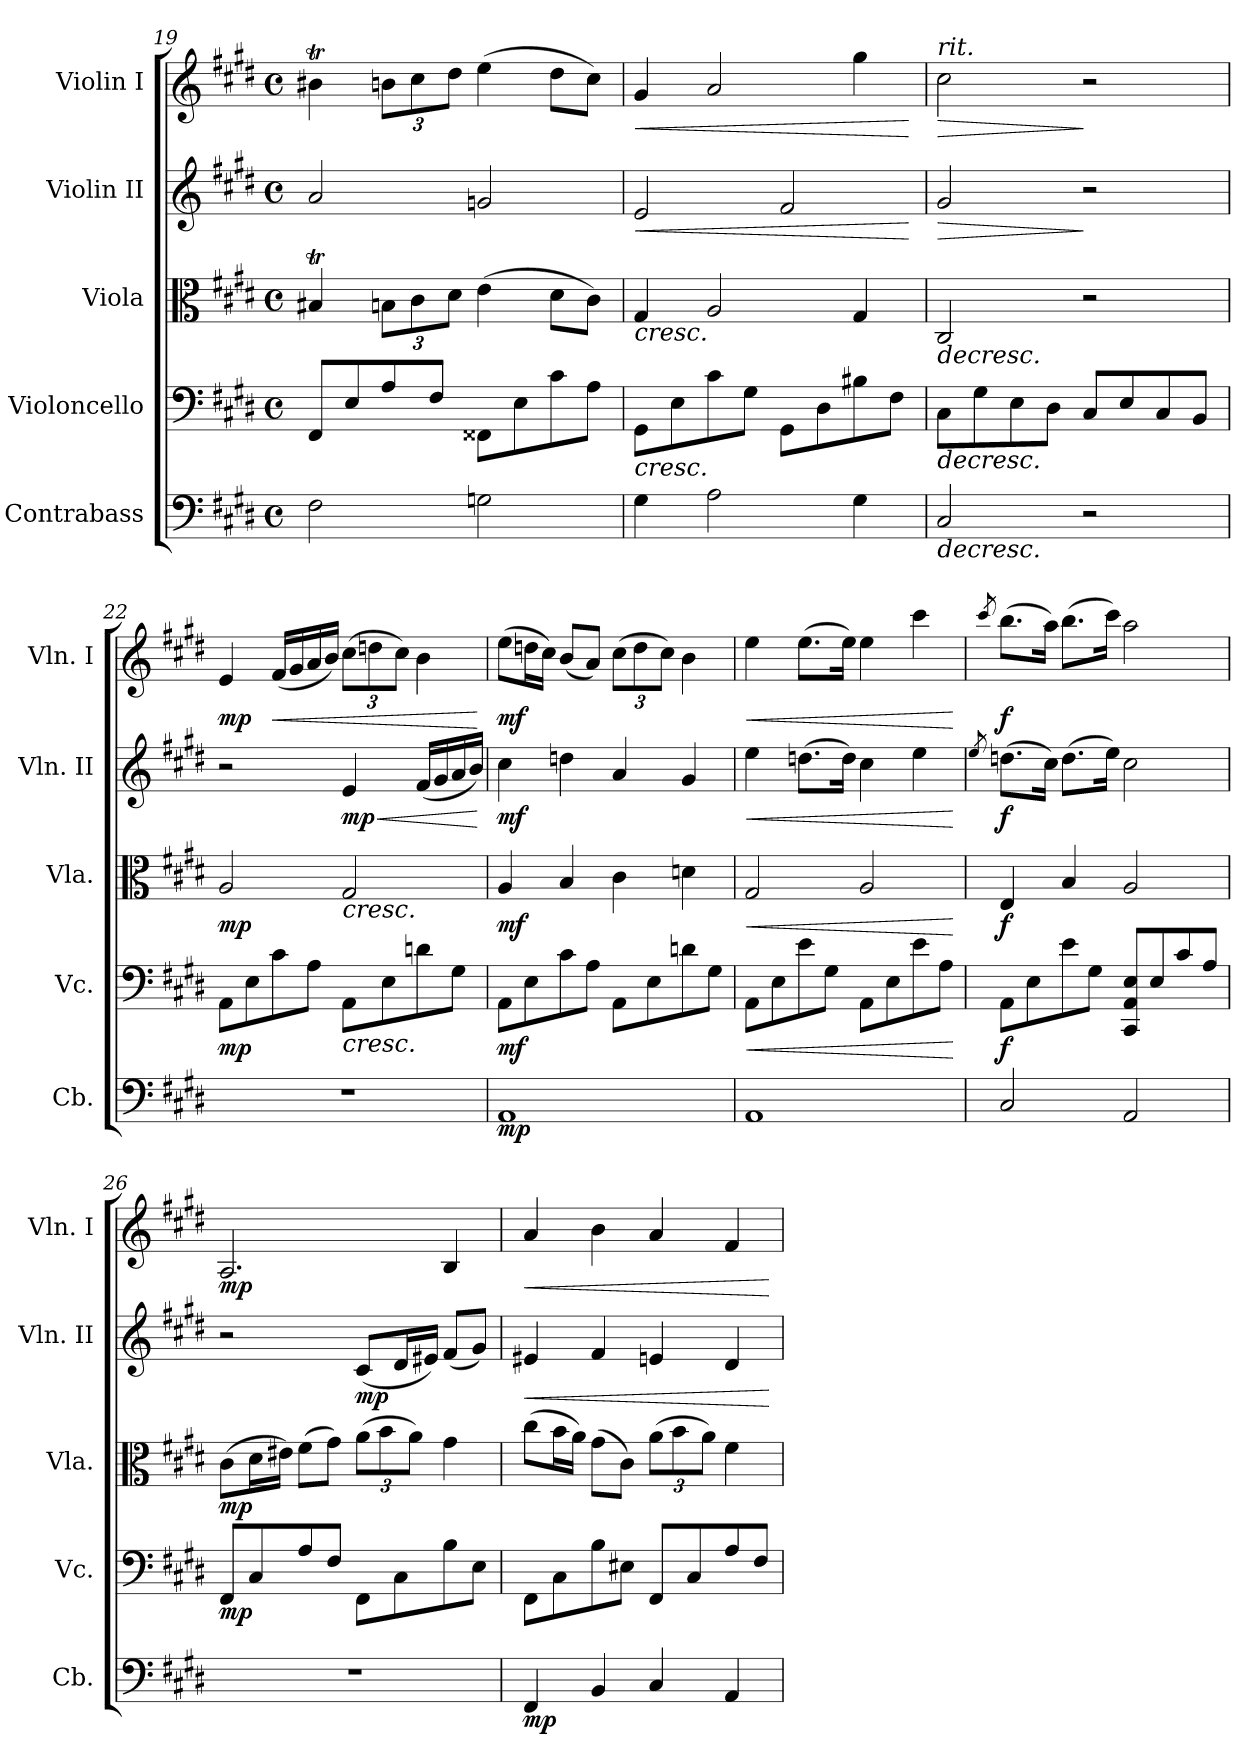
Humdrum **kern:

**kern	**dynam	**kern	**dynam	**kern	**dynam	**kern	**dynam	**kern	**dynam
*part5	*part5	*part4	*part4	*part3	*part3	*part2	*part2	*part1	*part1
*staff5	*staff5	*staff4	*staff4	*staff3	*staff3	*staff2	*staff2	*staff1	*staff1
*I"Contrabass	*	*I"Violoncello	*	*I"Viola	*	*I"Violin II	*	*I"Violin I	*
*I'Cb.	*	*I'Vc.	*	*I'Vla.	*	*I'Vln. II	*	*I'Vln. I	*
!!LO:LB:g=z
*clefF4	*	*clefF4	*	*clefC3	*	*clefG2	*	*clefG2	*
*ITrd7c12	*	*	*	*	*	*	*	*	*
*k[f#c#g#d#]	*	*k[f#c#g#d#]	*	*k[f#c#g#d#]	*	*k[f#c#g#d#]	*	*k[f#c#g#d#]	*
*M4/4	*	*M4/4	*	*M4/4	*	*M4/4	*	*M4/4	*
*met(c)	*	*met(c)	*	*met(c)	*	*met(c)	*	*met(c)	*
=19	=19	=19	=19	=19	=19	=19	=19	=19	=19
2FF#\	.	8FF#/L	.	4B#Xt/	.	2a/	.	4b#Xt\	.
.	.	8E/	.	.	.	.	.	.	.
*	*	*	*	*Xbrackettup	*	*	*	*Xbrackettup	*
.	.	8A/	.	12Bn\L	.	.	.	12bn\L	.
.	.	.	.	12c#\	.	.	.	12cc#\	.
.	.	8F#/J	.	.	.	.	.	.	.
.	.	.	.	12d#\J	.	.	.	12dd#\J	.
2GGn\	.	8FF##X\L	.	(4e\	.	2gn/	.	(4ee\	.
.	.	8E\	.	.	.	.	.	.	.
.	.	8c#\	.	8d#\L	.	.	.	8dd#\L	.
.	.	8A\J	.	8c#\J)	.	.	.	8cc#\J)	.
=20	=20	=20	=20	=20	=20	=20	=20	=20	=20
!	!	!	!LO:HP:b	!	!LO:HP:b	!	!LO:HP:b	!	!LO:HP:b
4GG#\	.	8GG#\L	<	4G#/	<	2e/	<	4g#/	<
.	.	8E\	.	.	.	.	.	.	.
2AA\	.	8c#\	.	2A/	.	.	.	2a/	.
.	.	8G#\J	.	.	.	.	.	.	.
.	.	8GG#\L	.	.	.	2f#/	.	.	.
.	.	8D#\	.	.	.	.	.	.	.
4GG#\	.	8B#X\	.	4G#/	.	.	.	4gg#\	.
.	.	8F#\J	.	.	.	.	.	.	.
.	.	.	.	.	.	.	[	.	[
=21	=21	=21	=21	=21	=21	=21	=21	=21	=21
*	*	*	*	*	*	*	*	*MM50	*
!	!	!	!	!	!	!	!	!LO:TX:a:i:t=rit.	!
!	!LO:HP:b	!	!LO:HP:b	!	!LO:HP:b	!	!LO:HP:b	!	!LO:HP:b
2CC#/	>	8C#\L	>	2C#/	>	2g#/	>	2cc#\	>
.	.	8G#\	.	.	.	.	.	.	.
.	.	8E\	.	.	.	.	.	.	.
.	.	8D#\J	.	.	.	.	.	.	.
2r	.	8C#/L	.	2r	[	2r	]	2r	]
.	.	8E/	.	.	.	.	.	.	.
.	.	8C#/	.	.	.	.	.	.	.
.	.	8BB/J	.	.	.	.	.	.	.
.	.	.	[	.	.	.	.	.	.
=22	=22	=22	=22	=22	=22	=22	=22	=22	=22
*	*	*	*	*	*	*	*	*MM65	*
!	!	!	!LO:DY:b	!	!LO:DY:b	!	!	!	!LO:DY:b
1r	.	8AA\L	mp	2A/	mp	2r	.	4e/	mp
.	.	8E\	.	.	.	.	.	.	.
!	!	!	!	!	!	!	!	!	!LO:HP:b
.	.	8c#\	.	.	.	.	.	(16f#/LL	<
.	.	.	.	.	.	.	.	16g#/	.
.	.	8A\J	.	.	.	.	.	16a/	.
.	.	.	.	.	.	.	.	16b/JJ)	.
!	!	!	!LO:HP:b	!	!LO:HP:b	!	!LO:HP:b	!	!
!	!	!	!	!	!	!	!LO:DY:n=1:b	!	!
.	.	8AA\L	<	2G#/	<	4e/	< mp	(12cc#\L	.
.	.	.	.	.	.	.	.	12ddn\	.
.	.	8E\	.	.	.	.	.	.	.
.	.	.	.	.	.	.	.	12cc#\J)	.
.	.	8dn\	.	.	.	(16f#/LL	.	4b\	.
.	.	.	.	.	.	16g#/	.	.	.
.	.	8G#\J	.	.	.	16a/	.	.	.
.	.	.	.	.	.	16b/JJ)	.	.	.
.	.	.	]	.	]	.	[	.	[
=23	=23	=23	=23	=23	=23	=23	=23	=23	=23
!	!LO:DY:b	!	!LO:DY:b	!	!LO:DY:b	!	!LO:DY:b	!	!LO:DY:b
1AAA	mp	8AA\L	mf	4A/	mf	4cc#\	mf	(8ee\L	mf
.	.	8E\	.	.	.	.	.	16ddn\L	.
.	.	.	.	.	.	.	.	16cc#\JJ)	.
.	.	8c#\	.	4B/	.	4ddn\	.	(8b/L	.
.	.	8A\J	.	.	.	.	.	8a/J)	.
.	.	8AA\L	.	4c#\	.	4a/	.	(12cc#\L	.
.	.	.	.	.	.	.	.	12dd\	.
.	.	8E\	.	.	.	.	.	.	.
.	.	.	.	.	.	.	.	12cc#\J)	.
.	.	8dn\	.	4dn\	.	4g#/	.	4b\	.
.	.	8G#\J	.	.	.	.	.	.	.
=24	=24	=24	=24	=24	=24	=24	=24	=24	=24
!	!	!	!LO:HP:b	!	!LO:HP:b	!	!LO:HP:b	!	!LO:HP:b
1AAA	.	8AA\L	<	2G#/	<	4ee\	<	4ee\	<
.	.	8E\	.	.	.	.	.	.	.
.	.	8e\	.	.	.	(8.ddn\L	.	(8.ee\L	.
.	.	8G#\J	.	.	.	.	.	.	.
.	.	.	.	.	.	16dd\Jk)	.	16ee\Jk)	.
.	.	8AA\L	.	2A/	.	4cc#\	.	4ee\	.
.	.	8E\	.	.	.	.	.	.	.
.	.	8e\	.	.	.	4ee\	.	4ccc#\	.
.	.	8A\J	.	.	.	.	.	.	.
.	.	.	[	.	[	.	[	.	[
!!LO:LB:g=z
=25	=25	=25	=25	=25	=25	=25	=25	=25	=25
.	.	.	.	.	.	8qee/	.	8qccc#/	.
!	!	!	!LO:DY:b	!	!LO:DY:b	!	!LO:DY:b	!	!LO:DY:b
2CC#/	.	8AA\L	f	4E/	f	(8.ddn\L	f	(8.bb\L	f
.	.	8E\	.	.	.	.	.	.	.
.	.	.	.	.	.	16cc#\Jk)	.	16aa\Jk)	.
.	.	8e\	.	4B/	.	(8.dd\L	.	(8.bb\L	.
.	.	8G#\J	.	.	.	.	.	.	.
.	.	.	.	.	.	16ee\Jk)	.	16ccc#\Jk)	.
2AAA/	.	8CC#/ 8AA/ 8E/L	.	2A/	.	2cc#\	.	2aa\	.
.	.	8E/	.	.	.	.	.	.	.
.	.	8c#/	.	.	.	.	.	.	.
.	.	8A/J	.	.	.	.	.	.	.
=26	=26	=26	=26	=26	=26	=26	=26	=26	=26
!	!	!	!LO:DY:b	!	!LO:DY:b	!	!	!	!LO:DY:b
1r	.	8FF#/L	mp	(8c#\L	mp	2r	.	2.A/	mp
.	.	8C#/	.	16d#\L	.	.	.	.	.
.	.	.	.	16e#X\JJ)	.	.	.	.	.
.	.	8A/	.	(8f#\L	.	.	.	.	.
.	.	8F#/J	.	8g#\J)	.	.	.	.	.
!	!	!	!	!	!	!	!LO:DY:b	!	!
.	.	8FF#\L	.	(12a\L	.	(8c#/L	mp	.	.
.	.	.	.	12b\	.	.	.	.	.
.	.	8C#\	.	.	.	16d#/L	.	.	.
.	.	.	.	12a\J)	.	.	.	.	.
.	.	.	.	.	.	16e#X/JJ)	.	.	.
.	.	8B\	.	4g#\	.	(8f#/L	.	4B/	.
.	.	8E\J	.	.	.	8g#/J)	.	.	.
=27	=27	=27	=27	=27	=27	=27	=27	=27	=27
!	!LO:DY:b	!	!	!	!	!	!LO:HP:b	!	!LO:HP:b
4FFF#/	mp	8FF#\L	.	(8cc#\L	.	4e#X/	<	4a/	<
.	.	8C#\	.	16b\L	.	.	.	.	.
.	.	.	.	16a\JJ)	.	.	.	.	.
4BBB/	.	8B\	.	(8g#\L	.	4f#/	.	4b\	.
.	.	8E#X\J	.	8c#\J)	.	.	.	.	.
4CC#/	.	8FF#/L	.	(12a\L	.	4en/	.	4a/	.
.	.	.	.	12b\	.	.	.	.	.
.	.	8C#/	.	.	.	.	.	.	.
.	.	.	.	12a\J)	.	.	.	.	.
4AAA/	.	8A/	.	4f#\	.	4d#/	.	4f#/	.
.	.	8F#/J	.	.	.	.	.	.	.
.	]	.	[	.	[	.	[	.	[
=	=	=	=	=	=	=	=	=	=
*-	*-	*-	*-	*-	*-	*-	*-	*-	*-
